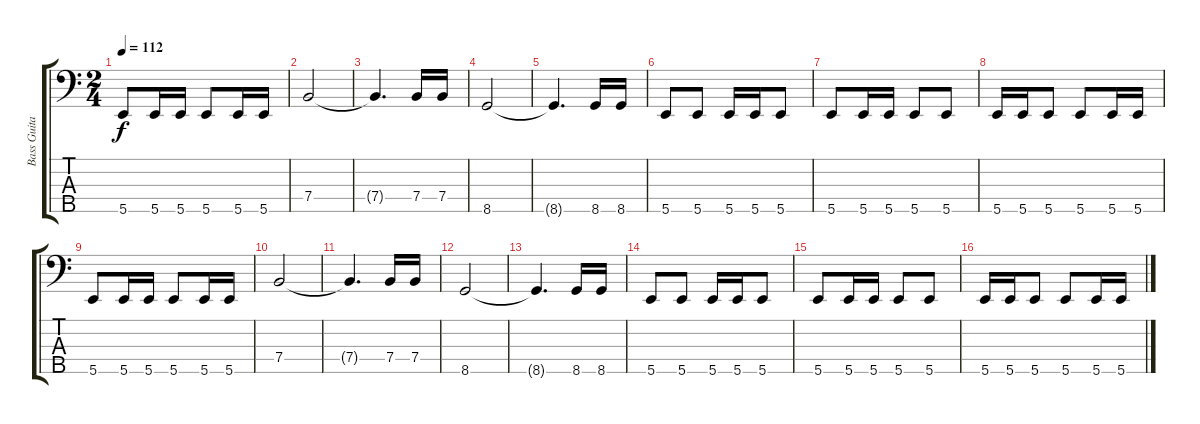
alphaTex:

\track ("Bass Guitar" "Bass Guita") {instrument electricbassfinger}
\staff {score tabs}
\tuning (G2 D2 A1 E1 B0) {hide}
\ts (2 4)
\tempo 112
\clef f4
\ks c
5.5.8{dy f} 5.5.16 5.5.16 5.5.8 5.5.16 5.5.16 |
7.4.2 |
7.4{t}.4{d} 7.4.16 7.4.16 |
8.5.2 |
8.5{t}.4{d} 8.5.16 8.5.16 |
5.5.8 5.5.8 5.5.16 5.5.16 5.5.8 |
5.5.8 5.5.16 5.5.16 5.5.8 5.5.8 |
5.5.16 5.5.16 5.5.8 5.5.8 5.5.16 5.5.16 |
5.5.8 5.5.16 5.5.16 5.5.8 5.5.16 5.5.16 |
7.4.2 |
7.4{t}.4{d} 7.4.16 7.4.16 |
8.5.2 |
8.5{t}.4{d} 8.5.16 8.5.16 |
5.5.8 5.5.8 5.5.16 5.5.16 5.5.8 |
5.5.8 5.5.16 5.5.16 5.5.8 5.5.8 |
5.5.16 5.5.16 5.5.8 5.5.8 5.5.16 5.5.16
